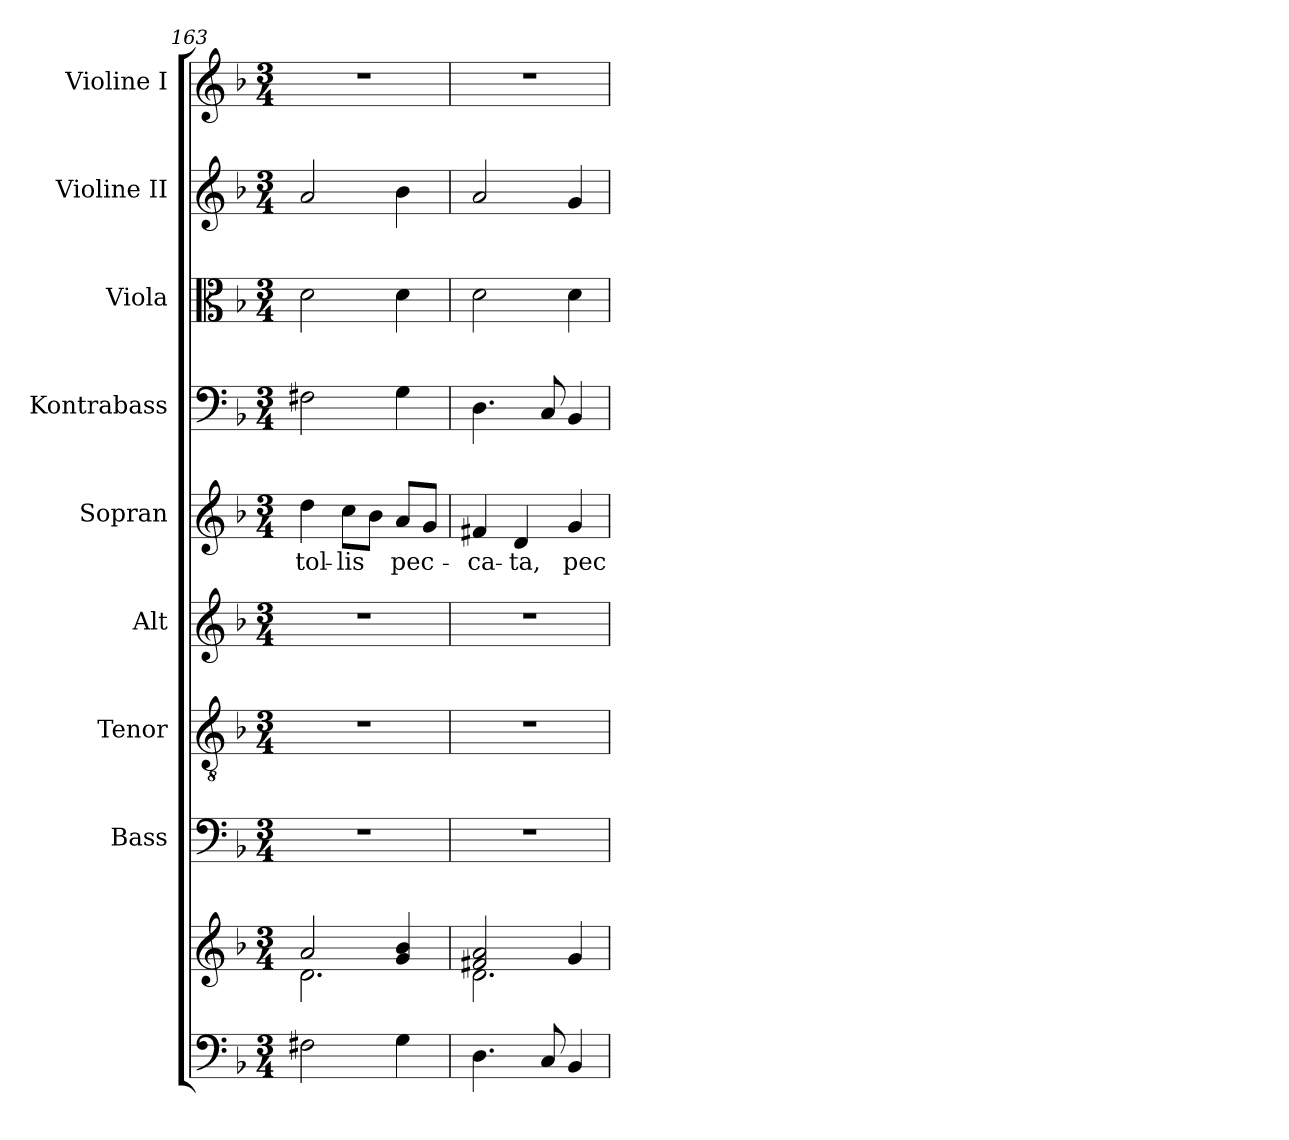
**kern	**kern	**kern	**kern	**kern	**kern	**text	**kern	**kern	**kern	**kern
*part9	*part9	*part8	*part7	*part6	*part5	*part5	*part4	*part3	*part2	*part1
*staff10	*staff9	*staff8	*staff7	*staff6	*staff5	*staff5	*staff4	*staff3	*staff2	*staff1
*	*	*I"Bass	*I"Tenor	*I"Alt	*I"Sopran	*	*I"Kontrabass	*I"Viola	*I"Violine II	*I"Violine I
*	*	*I'B.	*I'T.	*I'A.	*I'S.	*	*I'Kb.	*I'Vla.	*I'Vl. II	*I'Vl. I
*clefF4	*clefG2	*clefF4	*clefGv2	*clefG2	*clefG2	*	*clefF4	*clefC3	*clefG2	*clefG2
*	*	*	*	*	*	*	*ITrd7c12	*	*	*
*k[b-]	*k[b-]	*k[b-]	*k[b-]	*k[b-]	*k[b-]	*	*k[b-]	*k[b-]	*k[b-]	*k[b-]
*F:	*F:	*F:	*F:	*F:	*F:	*	*F:	*F:	*F:	*F:
*M3/4	*M3/4	*M3/4	*M3/4	*M3/4	*M3/4	*	*M3/4	*M3/4	*M3/4	*M3/4
=163	=163	=163	=163	=163	=163	=163	=163	=163	=163	=163
*	*^	*	*	*	*	*	*	*	*	*
!	!	!	!	!	!	!	!LO:LY:b	!	!	!	!
2F#X\	2a/	2.d\	2.r	2.r	2.r	4dd\	tol-	2FF#X\	2d\	2a/	2.r
!	!	!	!	!	!	!	!LO:LY:b	!	!	!	!
.	.	.	.	.	.	8cc\L	-lis	.	.	.	.
.	.	.	.	.	.	8b-\J	.	.	.	.	.
!	!	!	!	!	!	!	!LO:LY:b	!	!	!	!
4G\	4g/ 4b-/	.	.	.	.	8a/L	pec-	4GG\	4d\	4b-\	.
.	.	.	.	.	.	8g/J	.	.	.	.	.
=164	=164	=164	=164	=164	=164	=164	=164	=164	=164	=164	=164
!	!	!	!	!	!	!	!LO:LY:b	!	!	!	!
4.D\	2f#X/ 2a/	2.d\	2.r	2.r	2.r	4f#X/	-ca-	4.DD\	2d\	2a/	2.r
!	!	!	!	!	!	!	!LO:LY:b	!	!	!	!
.	.	.	.	.	.	4d/	-ta,	.	.	.	.
8C/	.	.	.	.	.	.	.	8CC/	.	.	.
!	!	!	!	!	!	!	!LO:LY:b	!	!	!	!
4BB-/	4g/	.	.	.	.	4g/	pec-	4BBB-/	4d\	4g/	.
*	*v	*v	*	*	*	*	*	*	*	*	*
=	=	=	=	=	=	=	=	=	=	=
*-	*-	*-	*-	*-	*-	*-	*-	*-	*-	*-
